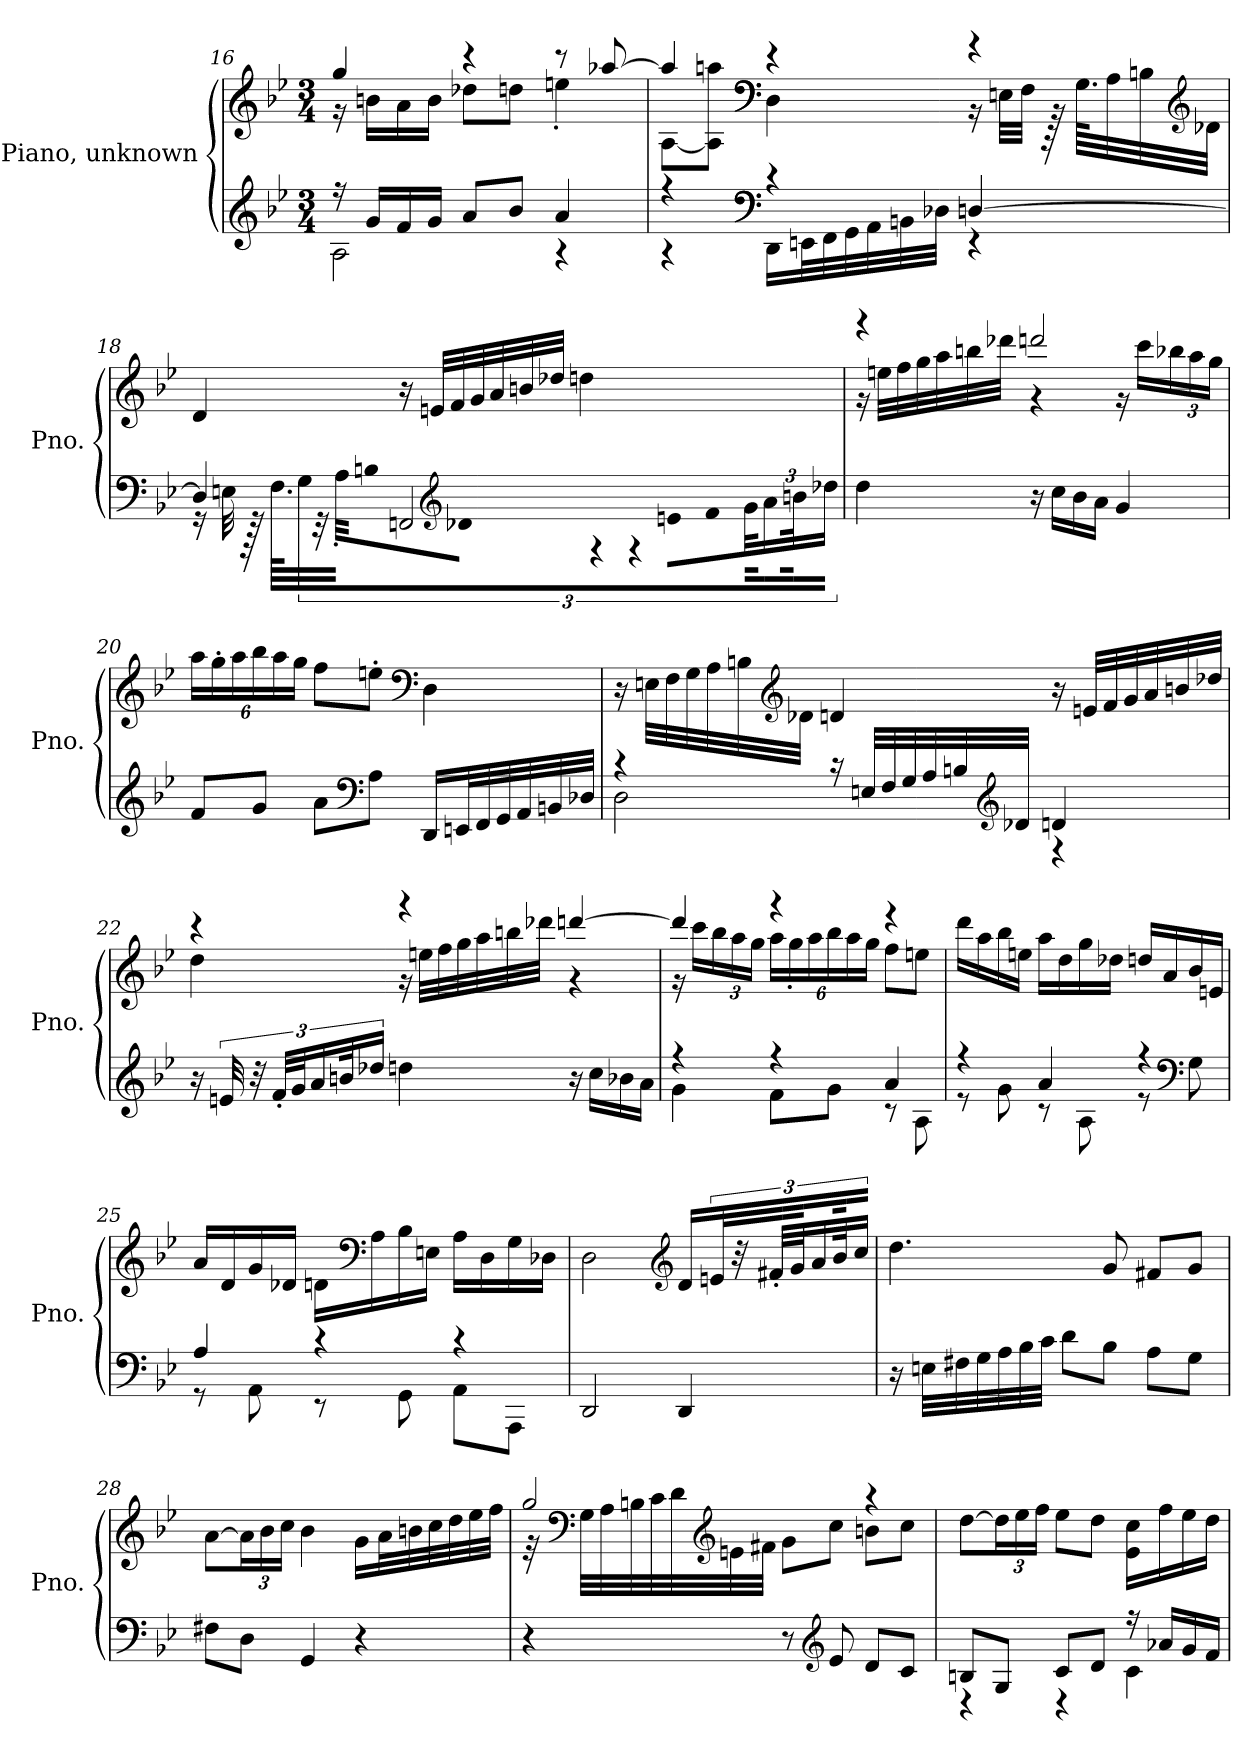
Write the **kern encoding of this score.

**kern	**kern
*part1	*part1
*staff2	*staff1
*I"Piano, unknown	*
*I'Pno.	*
!!LO:PB:g=z
*clefG2	*clefG2
*k[b-e-]	*k[b-e-]
*M3/4	*M3/4
=16	=16
*^	*^
16r	2A\	4gg/	16r
16g/LL	.	.	16bn\LL
16f/	.	.	16a\
16g/JJ	.	.	16b\JJ
8a/L	.	4r	8dd-X\L
8b-/J	.	.	8ddn\J
4a/	4r	8r	4een'\
.	.	[8aa-X/	.
=17	=17	=17	=17
4r	4r	4aa-/]	[8A\L
.	.	.	8A\] 8aan\J
*clefF4	*	*clefF4	*
4r	16DD\LL	4r	4D\
.	32EEn\L	.	.
.	32FF\	.	.
.	32GG\	.	.
.	32AA\	.	.
.	32BBn\	.	.
.	32D-X\JJJ	.	.
[4Dn/	4r	4r	16r
.	.	.	32En\LLL
.	.	.	32F\JJJ
.	.	.	128r
.	.	.	64.G\KLLL
.	.	.	32A\
.	.	.	32Bn\
*	*	*clefG2	*
.	.	.	32d-X\JJJ
*	*	*v	*v
!!LO:LB:g=z
=18	=18	=18
4D/]	16r	4d/
.	32En\	.
.	128r	.
.	64.F\KLLL	.
.	48G\JJJ	.
.	48r	.
.	48A'\LLL	.
.	32Bn\	.
*clefG2	*	*
.	32d-X\JJJ	.
2dn/	4r	16r
.	.	32en/LLL
.	.	32f/
.	.	32g/
.	.	32a/
.	.	32bn/
.	.	32dd-X/JJJ
.	16r	4ddn\
.	32en\LLL	.
.	32f\	.
*	*Xbrackettup	*
.	48g\J	.
.	24a\	.
.	48bn\K	.
.	24dd-X\JJ	.
*v	*v	*
!!LO:LB:g=z
=19	=19
*	*^
4dd\	4r	16r
.	.	32een\LLL
.	.	32ff\
.	.	32gg\
.	.	32aa\
.	.	32bbn\
.	.	32ddd-X\JJJ
16r	2dddn/	4r
16cc\LL	.	.
16b-\	.	.
16a\JJ	.	.
4g/	.	16r
.	.	16ccc\LL
*	*	*Xbrackettup
.	.	24bb-X\
.	.	24aa\
.	.	24gg\JJ
*	*v	*v
=20	=20
8f/L	24aa\LL
.	24gg'\
.	24aa\
8g/J	24bb-\
.	24aa\
.	24gg\JJ
8a\L	8ff\L
*clefF4	*
8A\J	8een'\J
*	*clefF4
16DD/LL	4D\
32EEn/L	.
32FF/	.
32GG/	.
32AA/	.
32BBn/	.
32D-X/JJJ	.
!!LO:LB:g=z
=21	=21
*^	*
4r	2D\	16r
.	.	32En\LLL
.	.	32F\
.	.	32G\
.	.	32A\
.	.	32Bn\
*	*	*clefG2
.	.	32d-X\JJJ
16r	.	4dn/
32En/LLL	.	.
32F/	.	.
32G/	.	.
32A/	.	.
32Bn/	.	.
*clefG2	*	*
32d-X/JJJ	.	.
4dn/	4r	16r
.	.	32en/LLL
.	.	32f/
.	.	32g/
.	.	32a/
.	.	32bn/
.	.	32dd-X/JJJ
*v	*v	*
!!LO:LB:g=z
=22	=22
*	*^
16r	4r	4dd\
*brackettup	*	*
48en/	.	.
48r	.	.
48f'/LLL	.	.
*Xbrackettup	*	*
48g/J	.	.
24a/	.	.
48bn/K	.	.
24dd-X/JJ	.	.
4ddn\	4r	16r
.	.	32een\LLL
.	.	32ff\
.	.	32gg\
.	.	32aa\
.	.	32bbn\
.	.	32ddd-X\JJJ
16r	[4dddn/	4r
16cc\LL	.	.
16b-X\	.	.
16a\JJ	.	.
=23	=23	=23
*^	*	*
4r	4g\	4ddd/]	16r
.	.	.	16ccc\LL
.	.	.	24bb-\
.	.	.	24aa\
.	.	.	24gg\JJ
4r	8f\L	4r	24aa\LL
.	.	.	24gg'\
.	.	.	24aa\
.	8g\J	.	24bb-\
.	.	.	24aa\
.	.	.	24gg\JJ
4a/	8r	4r	8ff\L
.	8A\	.	8een\J
*	*	*v	*v
!!LO:LB:g=z
=24	=24	=24
4r	8r	16ddd\LL
.	.	16aa\
.	8g\	16bb-\
.	.	16een\JJ
4a/	8r	16aa\LL
.	.	16dd\
.	8A\	16gg\
.	.	16dd-X\JJ
4r	8r	16ddn/LL
.	.	16a/
*clefF4	*	*
.	8G\	16b-/
.	.	16en/JJ
=25	=25	=25
4A/	8r	16a/LL
.	.	16d/
.	8AA\	16g/
.	.	16d-X/JJ
4r	8r	16dn\LL
*	*	*clefF4
.	.	16A\
.	8GG\	16B-\
.	.	16En\JJ
4r	8AA\L	16A\LL
.	.	16D\
.	8AAA\J	16G\
.	.	16D-X\JJ
*v	*v	*
!!LO:PB:g=z
=26	=26
2DD/	2D\
*	*clefG2
4DD/	16d/LL
*	*brackettup
.	48en/JJk
.	48r
.	48f#X'/LLL
*	*Xbrackettup
.	48g/J
.	24a/
.	48b-/K
.	24cc/JJ
=27	=27
16r	4.dd\
32En\LLL	.
32F#X\	.
32G\	.
32A\	.
32B-\	.
32c\JJJ	.
8d\L	.
8B-\J	8g/
8A\L	8f#X/L
8G\J	8g/J
=28	=28
8F#X\L	[8a\L
8D\J	24a\L]
.	24b-\
.	24cc\JJ
4GG/	4b-\
4r	16g\LL
.	32a\L
.	32bn\
.	32cc\
.	32dd\
.	32ee-\
.	32ff\JJJ
!!LO:LB:g=z
=29	=29
*	*^
4r	2gg/	32r
*	*clefF4	*
.	.	32G\LLL
.	.	32A\
.	.	32Bn\
.	.	32c\
.	.	32d\
*	*clefG2	*
.	.	32en\
.	.	32f#X\JJJ
8r	.	8g\L
*clefG2	*	*
8e-/	.	8cc\J
8d/L	4r	8bn\L
8c/J	.	8cc\J
*	*v	*v
=30	=30
*^	*
8Bn/L	4r	[8dd\L
8G/J	.	24dd\L]
.	.	24ee-\
.	.	24ff\JJ
8c/L	4r	8ee-\L
8d/J	.	8dd\J
16r	4c\	16e-\ 16cc\LL
16a-X/LL	.	16ff\
16g/	.	16ee-\
16f/JJ	.	16dd\JJ
*v	*v	*
=	=
*-	*-
